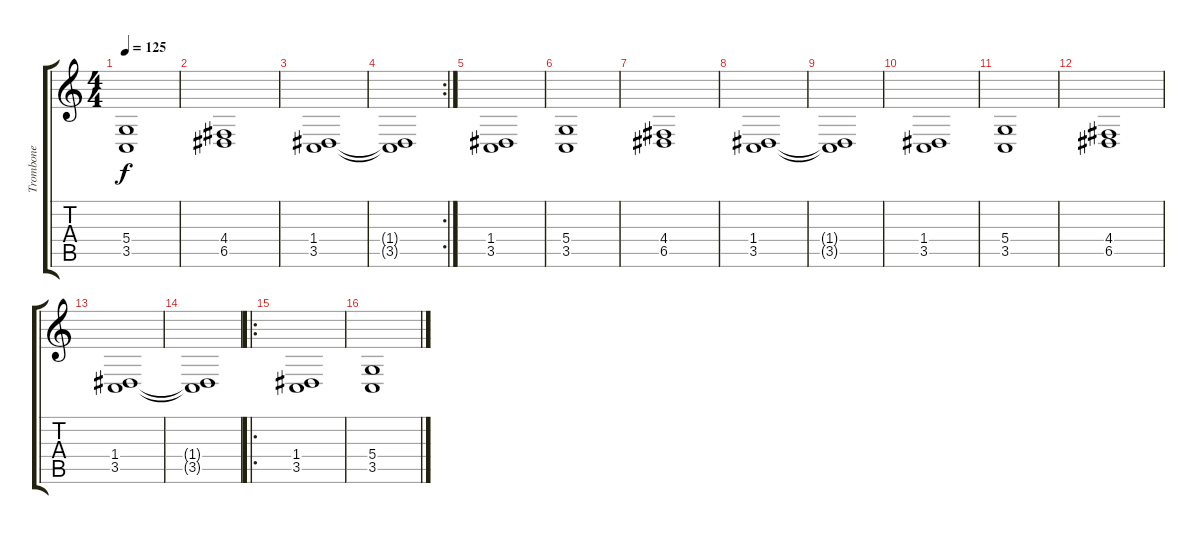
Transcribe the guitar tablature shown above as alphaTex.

\track ("Trombone" "Trombone") {instrument trombone}
\staff {score tabs}
\tuning (E4 B3 G3 D3 A2 E2) {hide}
\ts (4 4)
\tempo 125
\clef g2
\ks c
(5.4 3.5).1{dy f} |
(4.4 6.5).1 |
(1.4 3.5).1 |
\rc 2
(1.4{t} 3.5{t}).1 |
(1.4 3.5).1 |
(5.4 3.5).1 |
(4.4 6.5).1 |
(1.4 3.5).1 |
(1.4{t} 3.5{t}).1 |
(1.4 3.5).1 |
(5.4 3.5).1 |
(4.4 6.5).1 |
(1.4 3.5).1 |
(1.4{t} 3.5{t}).1 |
\ro
(1.4 3.5).1 |
(5.4 3.5).1
